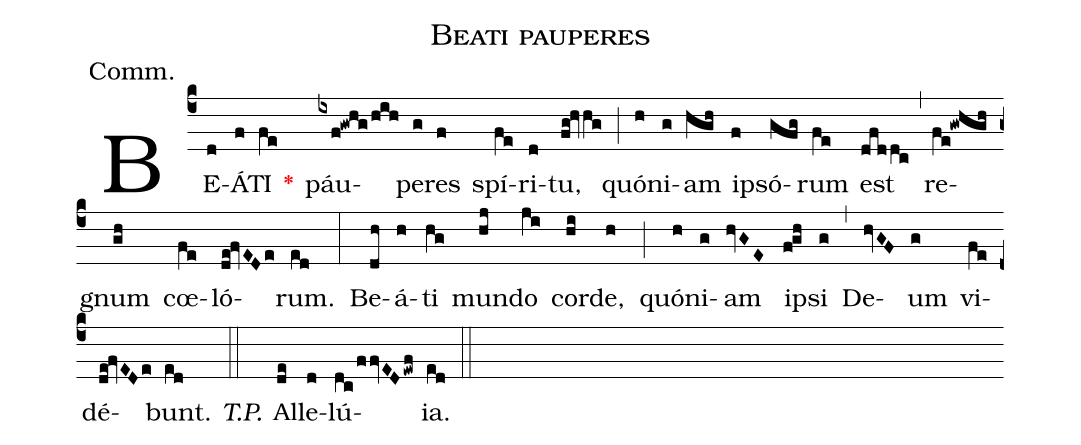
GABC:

name:Beati pauperes;
annotation:Comm.;
mode:I.;
office-part:Communion;
%%
(c4) BE(d)Á(f)TI(fe) <v>\red{*}</v>() páu(ixf!gwhg/hih)pe(g)res(f) spí(fe)ri(d)tu,(fg!hvhg) (;) quó(h)ni(g)am(hgh) i(f)psó(gfg)rum(fe) est(dfddc) (,) re(fe!gwhgh)gnum(gh) cœ(fe)ló(de!fvEDe)rum.(ed) (:) Be(dh)á(h)ti(hg) mun(hj)do(ji) cor(hi)de,(h) (;) quó(h)ni(g)am(hvGE) i(f!gh)psi(g) (,) De(hvGF)um(g) vi(fe)dé(de!fvEDe)bunt.(ed) <i>T.P.</i>(::) Al(de)le(d)lú(dc/ffvEDewf)ia.(ed) (::)
